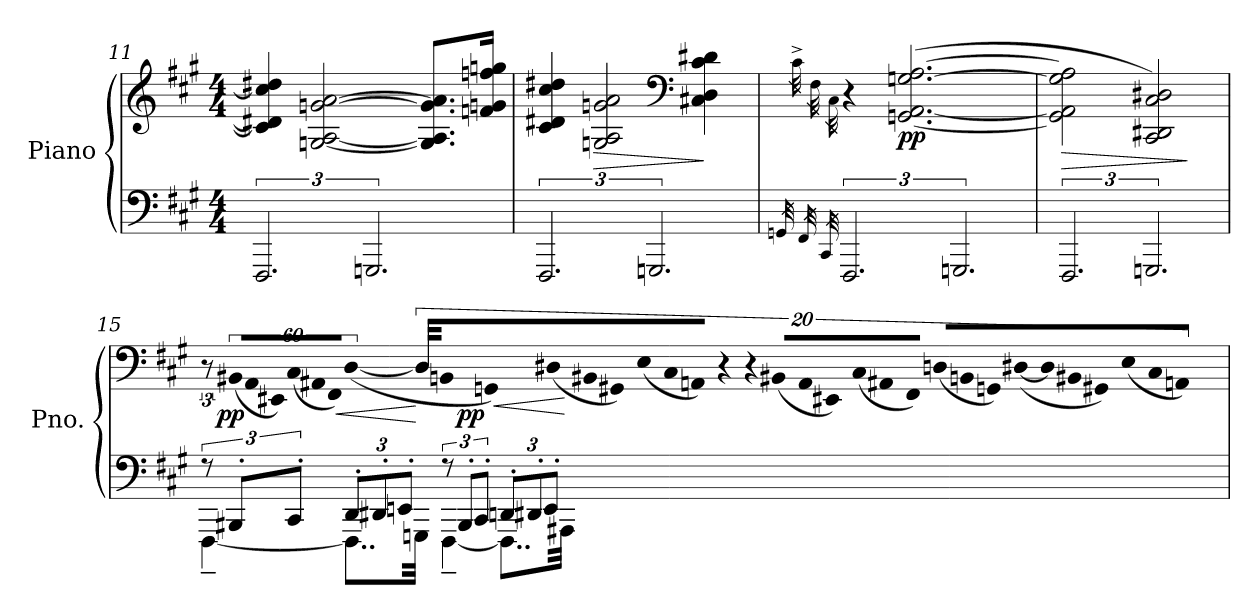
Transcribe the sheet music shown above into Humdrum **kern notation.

**kern	**kern	**dynam
*part1	*part1	*part1
*staff2	*staff1	*staff1/2
*I"Piano	*	*
*I'Pno.	*	*
*clefF4	*clefG2	*
*k[f#c#g#]	*k[f#c#g#]	*
*M4/4	*M4/4	*
=11	=11	=11
3.FFF#	4c#/] 4d#X/] 4cc#/] 4dd#X/	.
.	[2Gn/ [2A/ [2gn/ [2a/	.
3.GGGn	.	.
.	8.G/] 8.A/] 8.g/] 8.a/]L	.
.	16fn/ 16gn/ 16ffn/ 16ggn/Jk	.
=12	=12	=12
3.FFF#	4c#/ 4d#X/ 4cc#/ 4dd#X/	.
!	!	!LO:HP:b
.	2Gn/ 2A/ 2gn/ 2a/	>
3.GGGn	.	.
*	*clefF4	*
.	4C#X\ 4D\ 4c#\ 4d#X\	]
=13	=13	=13
*	*^	*
32qGGn/	.	(<32qc#^\LLL	.
32qFF#/	.	32qF#\	.
32qCC#/JJJ	.	32qC#\	.
3.FFF#)	4r	1ryy	.
!	!	!	!LO:DY:b
.	(>[2.GGn/ [2.AA/ [2.Gn/ [2.A/	.	pp
3.GGGn	.	.	.
*	*v	*v	*
!!LO:LB:g=z
=14	=14	=14
!	!	!LO:HP:b
3.FFF#	2GGn\] 2AA\] 2Gn\] 2A\]	>
3.GGGn	2CC#/ 2DD#X/ 2C#/ 2D#X/)	.
.	.	]
=15	=15	=15
*^	*	*
12r	[4FFF#~\	12r	.
!	!	!LO:N:vis=16	!LO:DY:b
12BBB#X'/L	.	(<1920%53BB#X/LL	pp
!	!	!LO:N:vis=16	!
.	.	1920%53AA/	.
!	!	!LO:N:vis=16	!
.	.	1920%53EE#X/)	.
!	!	!LO:N:vis=16	!
.	.	(<1920%53C#/	.
12CC#'/J	.	.	.
!	!	!LO:N:vis=16	!
.	.	1920%53AA#X/	.
!	!	!LO:N:vis=16	!
.	.	1920%53FF#/JJ)	.
!	!	!	!LO:HP:b
.	.	(<[960D/	<
*Xbrackettup	*	*	*
12DD'/L	8..FFF#\L]	640%17D/LL]	.
!	!	!LO:N:vis=16	!
.	.	1920%53BBn/	.
!	!	!LO:N:vis=16	!
.	.	1920%53GGn/)	.
!	!	!LO:N:vis=16	!
.	.	(<1920%53D#X/	.
12DD#X'/	.	.	.
!	!	!LO:N:vis=16	!
.	.	1920%53BB#X/	.
!	!	!LO:N:vis=16	!
.	.	1920%53GG#X/)	.
!	!	!LO:N:vis=16	!
.	.	(<1920%53E/	.
12EEn'/J	.	.	.
!	!	!LO:N:vis=16	!
.	.	1920%53C#/	.
.	32GGGn\Jkk	.	.
!	!	!LO:N:vis=16	!
.	.	1920%53AAn/JJ)	[
.	.	240%7r	.
*brackettup	*	*	*
12r	[4FFF#~\	.	.
.	.	240%13r	.
!	!	!LO:N:vis=16	!LO:DY:b
.	.	(<1920%53BB#X/LL	pp
12BBB#'/L	.	.	.
!	!	!LO:N:vis=16	!
.	.	1920%53AA/	.
!	!	!LO:N:vis=16	!
.	.	1920%53EE#X/)	.
!	!	!LO:N:vis=16	!
.	.	(<1920%53C#/	.
12CC#'/J	.	.	.
!	!	!LO:N:vis=16	!
.	.	1920%53AA#X/	.
!	!	!LO:N:vis=16	!
.	.	1920%53FF#/JJ)	.
!	!	!LO:N:vis=16	!LO:HP:b
.	.	(<1920%53Dn/LL	<
*Xbrackettup	*	*	*
12DDn'/L	8..FFF#\L]	.	.
!	!	!LO:N:vis=16	!
.	.	1920%53BBn/	.
!	!	!LO:N:vis=16	!
.	.	1920%53GGn/)	.
.	.	(<[640D#X/	.
.	.	192%5D#/]	.
12DD#X'/	.	.	.
!	!	!LO:N:vis=16	!
.	.	1920%53BB#X/	.
!	!	!LO:N:vis=16	!
.	.	1920%53GG#X/)	.
!	!	!LO:N:vis=16	!
.	.	(<1920%53E/	.
12EE'/J	.	.	.
!	!	!LO:N:vis=16	!
.	.	1920%53C#/	.
!	!	!LO:N:vis=16	!
.	.	1920%53AAn/JJ)	.
.	32AAA#X\Jkk	.	.
.	.	192ryy	[
*v	*v	*	*
=	=	=
*-	*-	*-
